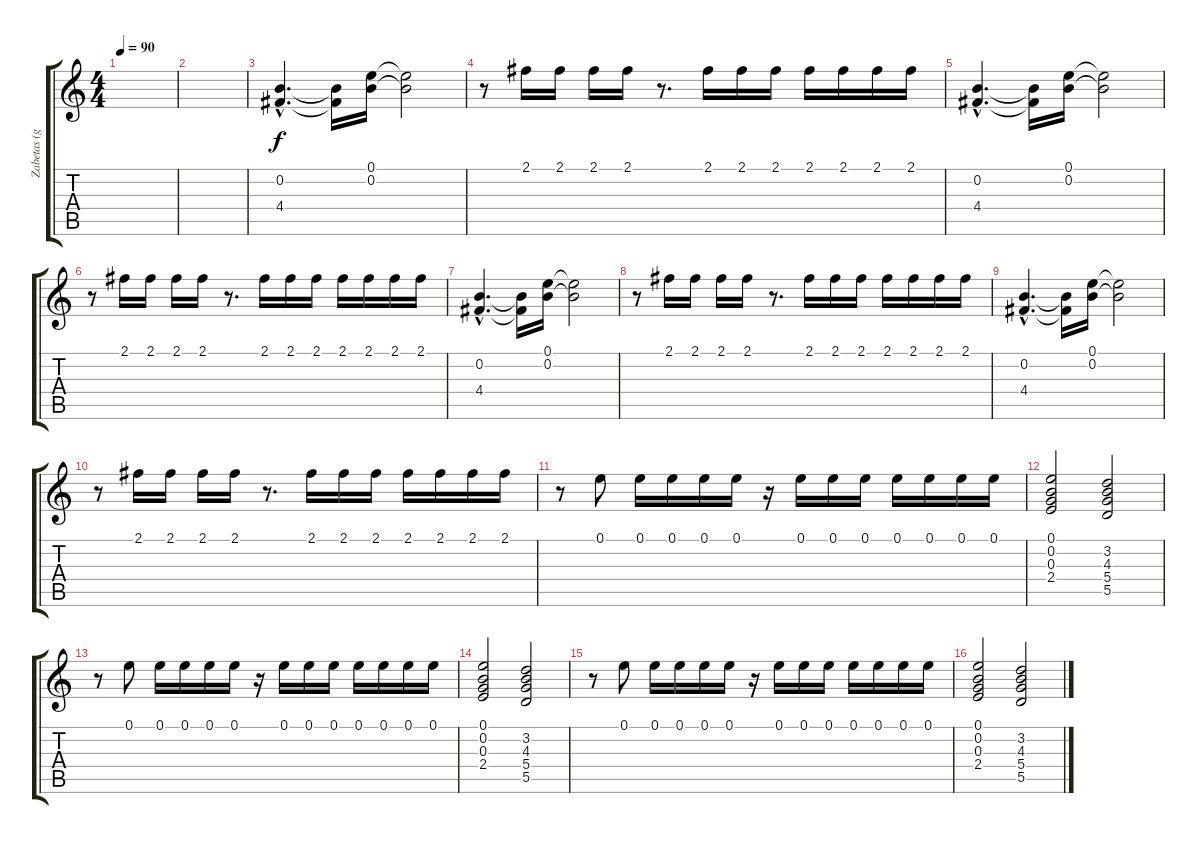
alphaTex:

\track ("Zabetas (guitar2)" "Zabetas (g") {instrument distortionguitar}
\staff {score tabs}
\tuning (E4 B3 G3 D3 A2 E2) {hide}
\ts (4 4)
\tempo 90
\clef g2
\ks c
|
|
(0.2{hac} 4.4{hac}).4{d} (0.2{t} 4.4{t}).16 (0.1 0.2).16 (0.1{t} 0.2{t}).2 |
r.8 2.1.16 2.1.16 2.1.16 2.1.16 r.8{d} 2.1.16 2.1.16 2.1.16 2.1.16 2.1.16 2.1.16 2.1.16 |
(0.2{hac} 4.4{hac}).4{d} (0.2{t} 4.4{t}).16 (0.1 0.2).16 (0.1{t} 0.2{t}).2 |
r.8 2.1.16 2.1.16 2.1.16 2.1.16 r.8{d} 2.1.16 2.1.16 2.1.16 2.1.16 2.1.16 2.1.16 2.1.16 |
(0.2{hac} 4.4{hac}).4{d} (0.2{t} 4.4{t}).16 (0.1 0.2).16 (0.1{t} 0.2{t}).2 |
r.8 2.1.16 2.1.16 2.1.16 2.1.16 r.8{d} 2.1.16 2.1.16 2.1.16 2.1.16 2.1.16 2.1.16 2.1.16 |
(0.2{hac} 4.4{hac}).4{d} (0.2{t} 4.4{t}).16 (0.1 0.2).16 (0.1{t} 0.2{t}).2 |
r.8 2.1.16 2.1.16 2.1.16 2.1.16 r.8{d} 2.1.16 2.1.16 2.1.16 2.1.16 2.1.16 2.1.16 2.1.16 |
r.8 0.1.8 0.1.16 0.1.16 0.1.16 0.1.16 r.16 0.1.16 0.1.16 0.1.16 0.1.16 0.1.16 0.1.16 0.1.16 |
(0.1 0.2 0.3 2.4).2 (3.2 4.3 5.4 5.5).2 |
r.8 0.1.8 0.1.16 0.1.16 0.1.16 0.1.16 r.16 0.1.16 0.1.16 0.1.16 0.1.16 0.1.16 0.1.16 0.1.16 |
(0.1 0.2 0.3 2.4).2 (3.2 4.3 5.4 5.5).2 |
r.8 0.1.8 0.1.16 0.1.16 0.1.16 0.1.16 r.16 0.1.16 0.1.16 0.1.16 0.1.16 0.1.16 0.1.16 0.1.16 |
(0.1 0.2 0.3 2.4).2 (3.2 4.3 5.4 5.5).2
